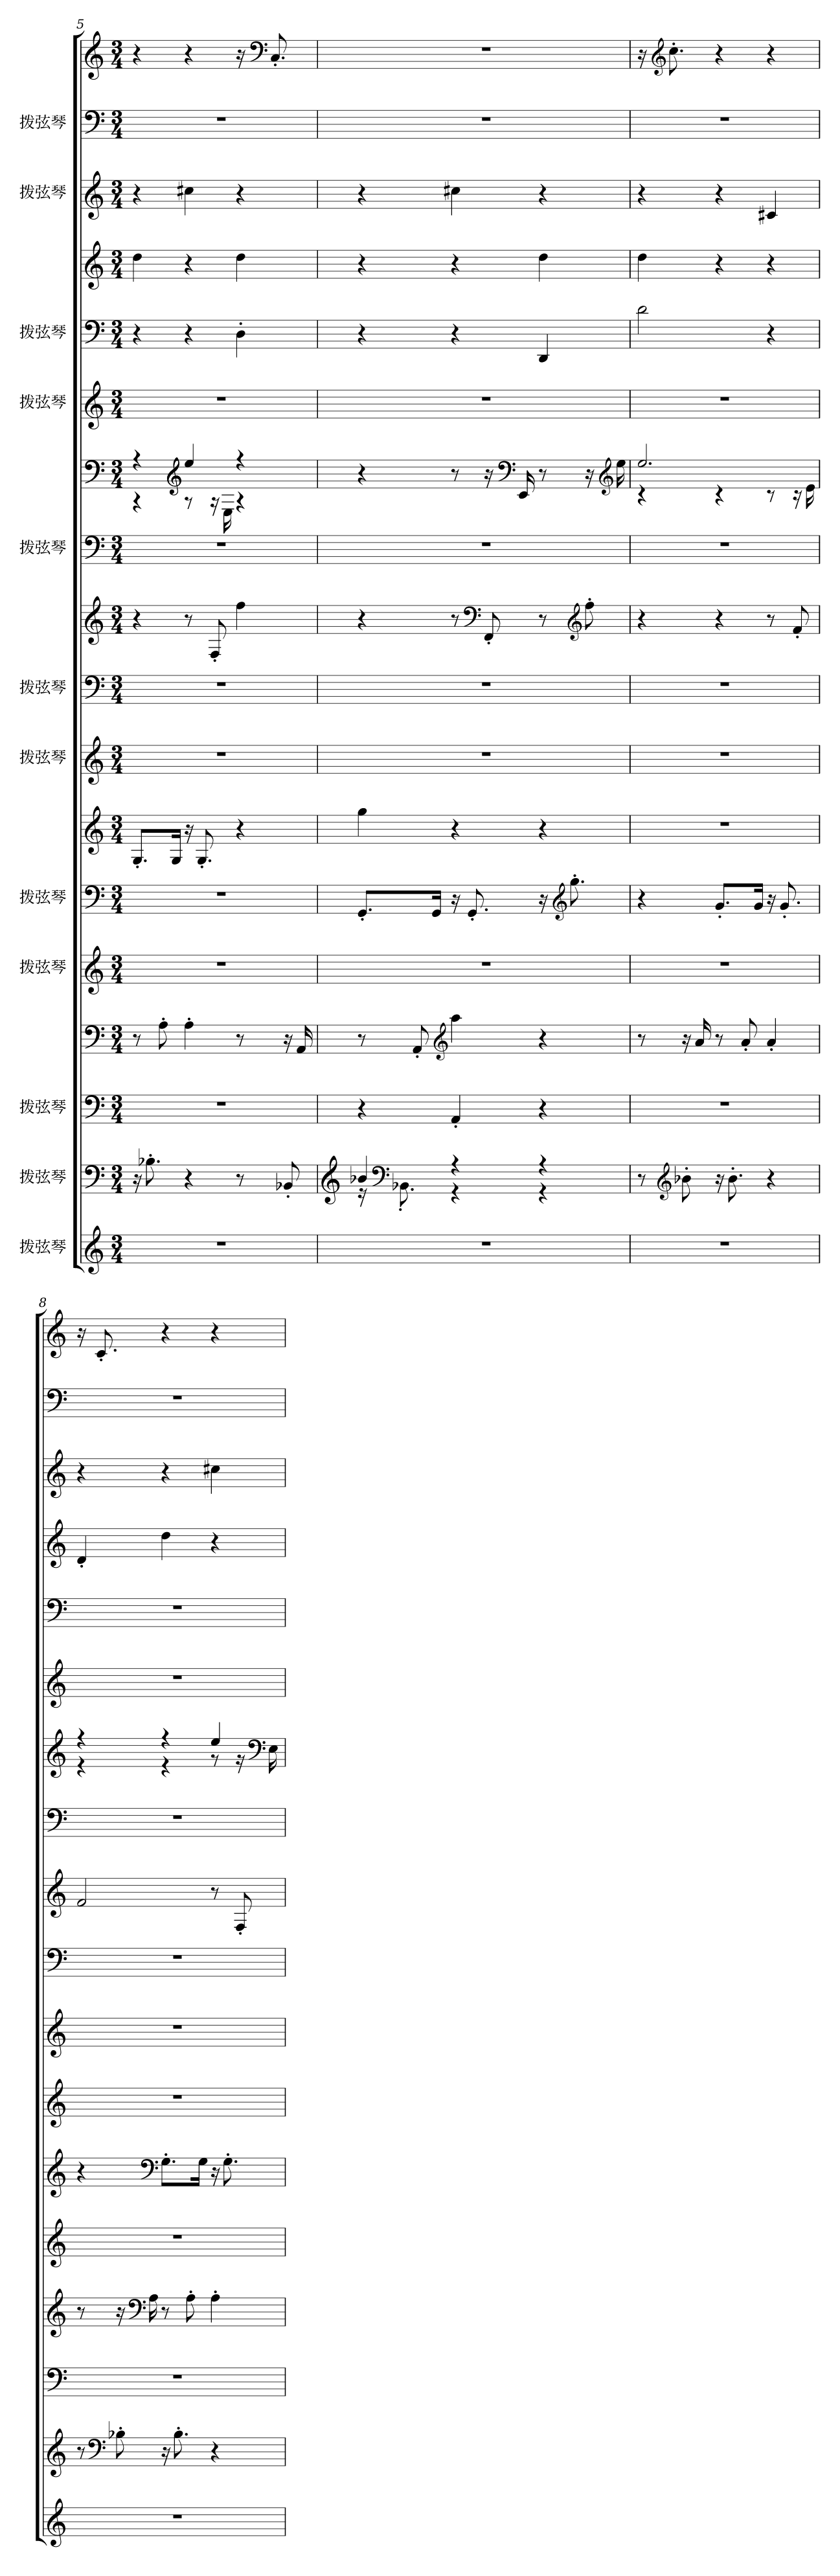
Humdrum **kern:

**kern	**kern	**kern	**kern	**kern	**kern	**kern	**kern	**kern	**kern	**kern	**kern	**kern	**kern	**kern	**kern	**kern	**kern
*part12	*part11	*part10	*part10	*part9	*part8	*part8	*part7	*part6	*part6	*part5	*part5	*part4	*part3	*part3	*part2	*part1	*part1
*staff18	*staff17	*staff16	*staff15	*staff14	*staff13	*staff12	*staff11	*staff10	*staff9	*staff8	*staff7	*staff6	*staff5	*staff4	*staff3	*staff2	*staff1
*I"拨弦琴	*I"拨弦琴	*I"拨弦琴	*	*I"拨弦琴	*I"拨弦琴	*	*I"拨弦琴	*I"拨弦琴	*	*I"拨弦琴	*	*I"拨弦琴	*I"拨弦琴	*	*I"拨弦琴	*I"拨弦琴	*
*clefG2	*clefF4	*clefF4	*clefF4	*clefG2	*clefF4	*clefG2	*clefG2	*clefF4	*clefG2	*clefF4	*clefF4	*clefG2	*clefF4	*clefG2	*clefG2	*clefF4	*clefG2
*k[]	*k[]	*k[]	*k[]	*k[]	*k[]	*k[]	*k[]	*k[]	*k[]	*k[]	*k[]	*k[]	*k[]	*k[]	*k[]	*k[]	*k[]
*M3/4	*M3/4	*M3/4	*M3/4	*M3/4	*M3/4	*M3/4	*M3/4	*M3/4	*M3/4	*M3/4	*M3/4	*M3/4	*M3/4	*M3/4	*M3/4	*M3/4	*M3/4
=5	=5	=5	=5	=5	=5	=5	=5	=5	=5	=5	=5	=5	=5	=5	=5	=5	=5
*	*	*	*	*	*	*	*	*	*	*	*^	*	*	*	*	*	*
2.r	16r	2.r	8r	2.r	2.r	8.G'/L	2.r	2.r	4r	2.r	4r	4r	2.r	4r	4dd\	4r	2.r	4r
.	8.B-X'\	.	.	.	.	.	.	.	.	.	.	.	.	.	.	.	.	.
.	.	.	8A'\	.	.	.	.	.	.	.	.	.	.	.	.	.	.	.
.	.	.	.	.	.	16G/Jk	.	.	.	.	.	.	.	.	.	.	.	.
*	*	*	*	*	*	*	*	*	*	*	*clefG2	*	*	*	*	*	*	*
.	4r	.	4A'\	.	.	16r	.	.	8r	.	4ee/	8r	.	4r	4r	4cc#X\	.	4r
.	.	.	.	.	.	8.G'/	.	.	.	.	.	.	.	.	.	.	.	.
.	.	.	.	.	.	.	.	.	8F'/	.	.	16r	.	.	.	.	.	.
.	.	.	.	.	.	.	.	.	.	.	.	16E\	.	.	.	.	.	.
.	8r	.	8r	.	.	4r	.	.	4ff\	.	4r	4r	.	4D'\	4dd\	4r	.	16r
*	*	*	*	*	*	*	*	*	*	*	*	*	*	*	*	*	*	*clefF4
.	.	.	.	.	.	.	.	.	.	.	.	.	.	.	.	.	.	8.C'/
.	8BB-X'/	.	16r	.	.	.	.	.	.	.	.	.	.	.	.	.	.	.
.	.	.	16AA/	.	.	.	.	.	.	.	.	.	.	.	.	.	.	.
*	*	*	*	*	*	*	*	*	*	*	*v	*v	*	*	*	*	*	*
!!LO:PB:g=z
=6	=6	=6	=6	=6	=6	=6	=6	=6	=6	=6	=6	=6	=6	=6	=6	=6	=6
*	*clefG2	*	*	*	*	*	*	*	*	*	*	*	*	*	*	*	*
*	*^	*	*	*	*	*	*	*	*	*	*	*	*	*	*	*	*
2.r	4b-X/	16r	4r	8r	2.r	8.GG'/L	4gg\	2.r	2.r	4r	2.r	4r	2.r	4r	4r	4r	2.r	2.r
*	*clefF4	*	*	*	*	*	*	*	*	*	*	*	*	*	*	*	*	*
.	.	8.BB-X'\	.	.	.	.	.	.	.	.	.	.	.	.	.	.	.	.
.	.	.	.	8AA'/	.	.	.	.	.	.	.	.	.	.	.	.	.	.
.	.	.	.	.	.	16GG/Jk	.	.	.	.	.	.	.	.	.	.	.	.
*	*	*	*	*clefG2	*	*	*	*	*	*	*	*	*	*	*	*	*	*
.	4r	4r	4AA'/	4aa\	.	16r	4r	.	.	8r	.	8r	.	4r	4r	4cc#X\	.	.
.	.	.	.	.	.	8.GG'/	.	.	.	.	.	.	.	.	.	.	.	.
*	*	*	*	*	*	*	*	*	*	*clefF4	*	*	*	*	*	*	*	*
.	.	.	.	.	.	.	.	.	.	8FF'/	.	16r	.	.	.	.	.	.
*	*	*	*	*	*	*	*	*	*	*	*	*clefF4	*	*	*	*	*	*
.	.	.	.	.	.	.	.	.	.	.	.	16EE/	.	.	.	.	.	.
.	4r	4r	4r	4r	.	16r	4r	.	.	8r	.	8r	.	4DD/	4dd\	4r	.	.
*	*	*	*	*	*	*clefG2	*	*	*	*	*	*	*	*	*	*	*	*
.	.	.	.	.	.	8.gg'\	.	.	.	.	.	.	.	.	.	.	.	.
*	*	*	*	*	*	*	*	*	*	*clefG2	*	*	*	*	*	*	*	*
.	.	.	.	.	.	.	.	.	.	8ff'\	.	16r	.	.	.	.	.	.
*	*	*	*	*	*	*	*	*	*	*	*	*clefG2	*	*	*	*	*	*
.	.	.	.	.	.	.	.	.	.	.	.	16ee\	.	.	.	.	.	.
*	*v	*v	*	*	*	*	*	*	*	*	*	*	*	*	*	*	*	*
=7	=7	=7	=7	=7	=7	=7	=7	=7	=7	=7	=7	=7	=7	=7	=7	=7	=7
*	*	*	*	*	*	*	*	*	*	*	*^	*	*	*	*	*	*
2.r	8r	2.r	8r	2.r	4r	2.r	2.r	2.r	4r	2.r	2.ee/	4r	2.r	2d\	4dd\	4r	2.r	16r
*	*	*	*	*	*	*	*	*	*	*	*	*	*	*	*	*	*	*clefG2
.	.	.	.	.	.	.	.	.	.	.	.	.	.	.	.	.	.	8.cc'\
*	*clefG2	*	*	*	*	*	*	*	*	*	*	*	*	*	*	*	*	*
.	8b-X'\	.	16r	.	.	.	.	.	.	.	.	.	.	.	.	.	.	.
.	.	.	16a/	.	.	.	.	.	.	.	.	.	.	.	.	.	.	.
.	16r	.	8r	.	8.g'/L	.	.	.	4r	.	.	4r	.	.	4r	4r	.	4r
.	8.b-'\	.	.	.	.	.	.	.	.	.	.	.	.	.	.	.	.	.
.	.	.	8a'/	.	.	.	.	.	.	.	.	.	.	.	.	.	.	.
.	.	.	.	.	16g/Jk	.	.	.	.	.	.	.	.	.	.	.	.	.
.	4r	.	4a'/	.	16r	.	.	.	8r	.	.	8r	.	4r	4r	4c#X/	.	4r
.	.	.	.	.	8.g'/	.	.	.	.	.	.	.	.	.	.	.	.	.
.	.	.	.	.	.	.	.	.	8f'/	.	.	16r	.	.	.	.	.	.
.	.	.	.	.	.	.	.	.	.	.	.	16e\	.	.	.	.	.	.
!!LO:PB:g=z
=8	=8	=8	=8	=8	=8	=8	=8	=8	=8	=8	=8	=8	=8	=8	=8	=8	=8	=8
2.r	8r	2.r	8r	2.r	4r	2.r	2.r	2.r	2f/	2.r	4r	4r	2.r	2.r	4d'/	4r	2.r	16r
.	.	.	.	.	.	.	.	.	.	.	.	.	.	.	.	.	.	8.c'/
*	*clefF4	*	*	*	*	*	*	*	*	*	*	*	*	*	*	*	*	*
.	8B-X'\	.	16r	.	.	.	.	.	.	.	.	.	.	.	.	.	.	.
*	*	*	*clefF4	*	*	*	*	*	*	*	*	*	*	*	*	*	*	*
.	.	.	16A\	.	.	.	.	.	.	.	.	.	.	.	.	.	.	.
*	*	*	*	*	*clefF4	*	*	*	*	*	*	*	*	*	*	*	*	*
.	16r	.	8r	.	8.G'\L	.	.	.	.	.	4r	4r	.	.	4dd\	4r	.	4r
.	8.B-'\	.	.	.	.	.	.	.	.	.	.	.	.	.	.	.	.	.
.	.	.	8A'\	.	.	.	.	.	.	.	.	.	.	.	.	.	.	.
.	.	.	.	.	16G\Jk	.	.	.	.	.	.	.	.	.	.	.	.	.
.	4r	.	4A'\	.	16r	.	.	.	8r	.	4ee/	8r	.	.	4r	4cc#X\	.	4r
.	.	.	.	.	8.G'\	.	.	.	.	.	.	.	.	.	.	.	.	.
.	.	.	.	.	.	.	.	.	8F'/	.	.	16r	.	.	.	.	.	.
*	*	*	*	*	*	*	*	*	*	*	*clefF4	*	*	*	*	*	*	*
.	.	.	.	.	.	.	.	.	.	.	.	16E\	.	.	.	.	.	.
*	*	*	*	*	*	*	*	*	*	*	*v	*v	*	*	*	*	*	*
=	=	=	=	=	=	=	=	=	=	=	=	=	=	=	=	=	=
*-	*-	*-	*-	*-	*-	*-	*-	*-	*-	*-	*-	*-	*-	*-	*-	*-	*-
